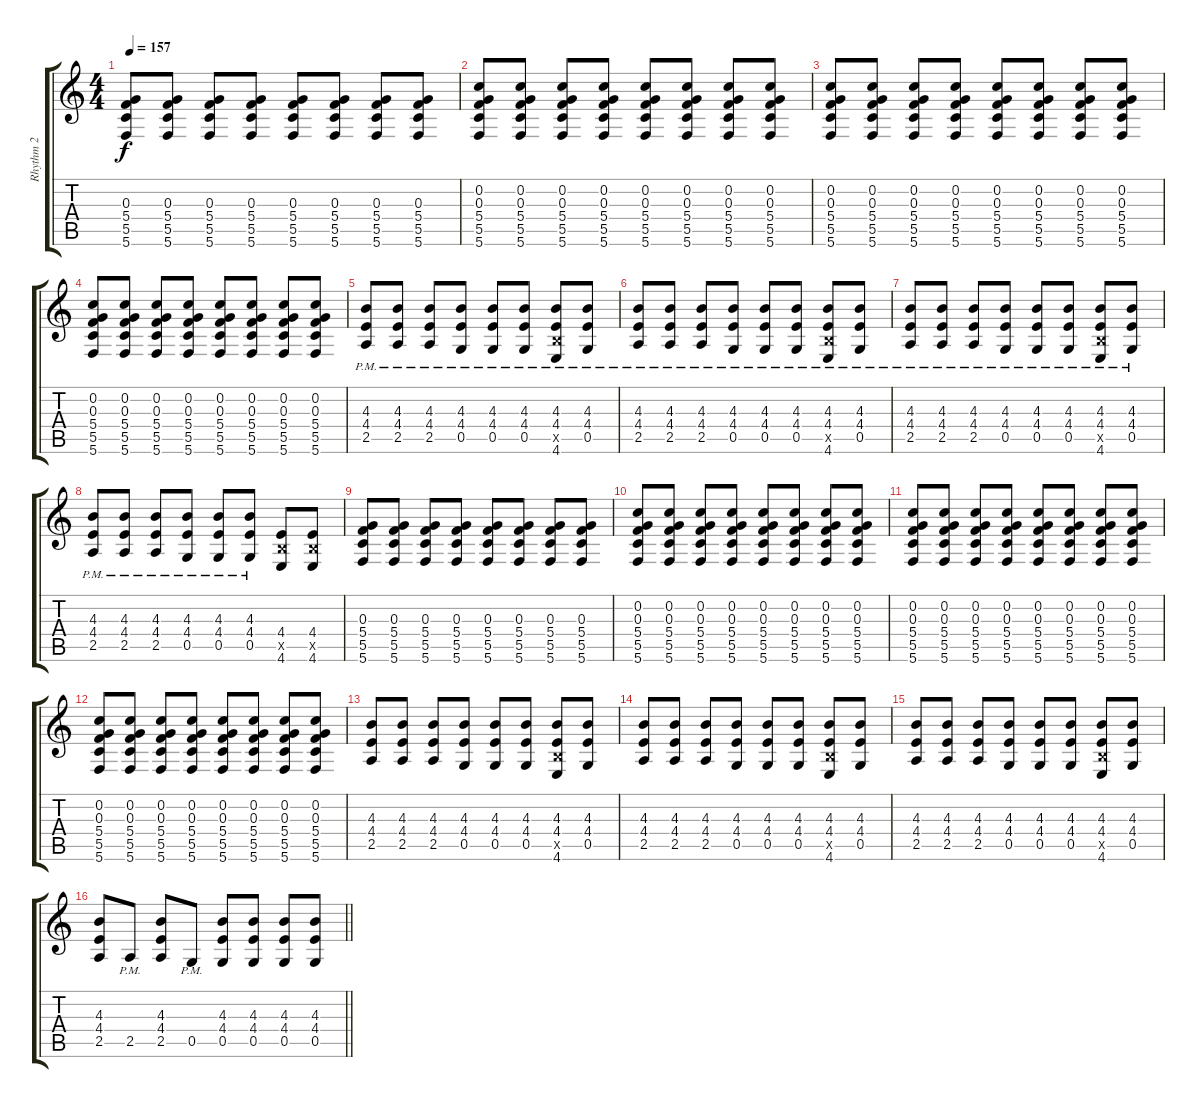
\track ("Rhythm 2" "Rhythm 2") {instrument distortionguitar}
\staff {score tabs}
\tuning (E4 C4 G3 C3 G2 C2) {hide}
\ts (4 4)
\tempo 157
\clef g2
\ks c
(0.3 5.4 5.5 5.6).8{dy f} (0.3 5.4 5.5 5.6).8 (0.3 5.4 5.5 5.6).8 (0.3 5.4 5.5 5.6).8 (0.3 5.4 5.5 5.6).8 (0.3 5.4 5.5 5.6).8 (0.3 5.4 5.5 5.6).8 (0.3 5.4 5.5 5.6).8 |
(0.2 0.3 5.4 5.5 5.6).8 (0.2 0.3 5.4 5.5 5.6).8 (0.2 0.3 5.4 5.5 5.6).8 (0.2 0.3 5.4 5.5 5.6).8 (0.2 0.3 5.4 5.5 5.6).8 (0.2 0.3 5.4 5.5 5.6).8 (0.2 0.3 5.4 5.5 5.6).8 (0.2 0.3 5.4 5.5 5.6).8 |
(0.2 0.3 5.4 5.5 5.6).8 (0.2 0.3 5.4 5.5 5.6).8 (0.2 0.3 5.4 5.5 5.6).8 (0.2 0.3 5.4 5.5 5.6).8 (0.2 0.3 5.4 5.5 5.6).8 (0.2 0.3 5.4 5.5 5.6).8 (0.2 0.3 5.4 5.5 5.6).8 (0.2 0.3 5.4 5.5 5.6).8 |
(0.2 0.3 5.4 5.5 5.6).8 (0.2 0.3 5.4 5.5 5.6).8 (0.2 0.3 5.4 5.5 5.6).8 (0.2 0.3 5.4 5.5 5.6).8 (0.2 0.3 5.4 5.5 5.6).8 (0.2 0.3 5.4 5.5 5.6).8 (0.2 0.3 5.4 5.5 5.6).8 (0.2 0.3 5.4 5.5 5.6).8 |
(4.3{pm} 4.4{pm} 2.5{pm}).8 (4.3{pm} 4.4{pm} 2.5{pm}).8 (4.3{pm} 4.4{pm} 2.5{pm}).8 (4.3{pm} 4.4{pm} 0.5{pm}).8 (4.3{pm} 4.4{pm} 0.5{pm}).8 (4.3{pm} 4.4{pm} 0.5{pm}).8 (4.3{pm} 4.4{pm} 4.5{pm x} 4.6{pm}).8 (4.3{pm} 4.4{pm} 0.5{pm}).8 |
(4.3{pm} 4.4{pm} 2.5{pm}).8 (4.3{pm} 4.4{pm} 2.5{pm}).8 (4.3{pm} 4.4{pm} 2.5{pm}).8 (4.3{pm} 4.4{pm} 0.5{pm}).8 (4.3{pm} 4.4{pm} 0.5{pm}).8 (4.3{pm} 4.4{pm} 0.5{pm}).8 (4.3{pm} 4.4{pm} 4.5{pm x} 4.6{pm}).8 (4.3{pm} 4.4{pm} 0.5{pm}).8 |
(4.3{pm} 4.4{pm} 2.5{pm}).8 (4.3{pm} 4.4{pm} 2.5{pm}).8 (4.3{pm} 4.4{pm} 2.5{pm}).8 (4.3{pm} 4.4{pm} 0.5{pm}).8 (4.3{pm} 4.4{pm} 0.5{pm}).8 (4.3{pm} 4.4{pm} 0.5{pm}).8 (4.3{pm} 4.4{pm} 4.5{pm x} 4.6{pm}).8 (4.3{pm} 4.4{pm} 0.5{pm}).8 |
(4.3{pm} 4.4{pm} 2.5{pm}).8 (4.3{pm} 4.4{pm} 2.5{pm}).8 (4.3{pm} 4.4{pm} 2.5{pm}).8 (4.3{pm} 4.4{pm} 0.5{pm}).8 (4.3{pm} 4.4{pm} 0.5{pm}).8 (4.3{pm} 4.4{pm} 0.5{pm}).8 (4.4 4.5{x} 4.6).8 (4.4 4.5{x} 4.6).8 |
(0.3 5.4 5.5 5.6).8 (0.3 5.4 5.5 5.6).8 (0.3 5.4 5.5 5.6).8 (0.3 5.4 5.5 5.6).8 (0.3 5.4 5.5 5.6).8 (0.3 5.4 5.5 5.6).8 (0.3 5.4 5.5 5.6).8 (0.3 5.4 5.5 5.6).8 |
(0.2 0.3 5.4 5.5 5.6).8 (0.2 0.3 5.4 5.5 5.6).8 (0.2 0.3 5.4 5.5 5.6).8 (0.2 0.3 5.4 5.5 5.6).8 (0.2 0.3 5.4 5.5 5.6).8 (0.2 0.3 5.4 5.5 5.6).8 (0.2 0.3 5.4 5.5 5.6).8 (0.2 0.3 5.4 5.5 5.6).8 |
(0.2 0.3 5.4 5.5 5.6).8 (0.2 0.3 5.4 5.5 5.6).8 (0.2 0.3 5.4 5.5 5.6).8 (0.2 0.3 5.4 5.5 5.6).8 (0.2 0.3 5.4 5.5 5.6).8 (0.2 0.3 5.4 5.5 5.6).8 (0.2 0.3 5.4 5.5 5.6).8 (0.2 0.3 5.4 5.5 5.6).8 |
(0.2 0.3 5.4 5.5 5.6).8 (0.2 0.3 5.4 5.5 5.6).8 (0.2 0.3 5.4 5.5 5.6).8 (0.2 0.3 5.4 5.5 5.6).8 (0.2 0.3 5.4 5.5 5.6).8 (0.2 0.3 5.4 5.5 5.6).8 (0.2 0.3 5.4 5.5 5.6).8 (0.2 0.3 5.4 5.5 5.6).8 |
(4.3 4.4 2.5).8 (4.3 4.4 2.5).8 (4.3 4.4 2.5).8 (4.3 4.4 0.5).8 (4.3 4.4 0.5).8 (4.3 4.4 0.5).8 (4.3 4.4 4.5{x} 4.6).8 (4.3 4.4 0.5).8 |
(4.3 4.4 2.5).8 (4.3 4.4 2.5).8 (4.3 4.4 2.5).8 (4.3 4.4 0.5).8 (4.3 4.4 0.5).8 (4.3 4.4 0.5).8 (4.3 4.4 4.5{x} 4.6).8 (4.3 4.4 0.5).8 |
(4.3 4.4 2.5).8 (4.3 4.4 2.5).8 (4.3 4.4 2.5).8 (4.3 4.4 0.5).8 (4.3 4.4 0.5).8 (4.3 4.4 0.5).8 (4.3 4.4 4.5{x} 4.6).8 (4.3 4.4 0.5).8 |
\barLineRight lightlight
(4.3 4.4 2.5).8 2.5{pm}.8 (4.3 4.4 2.5).8 0.5{pm}.8 (4.3 4.4 0.5).8 (4.3 4.4 0.5).8 (4.3 4.4 0.5).8 (4.3 4.4 0.5).8
